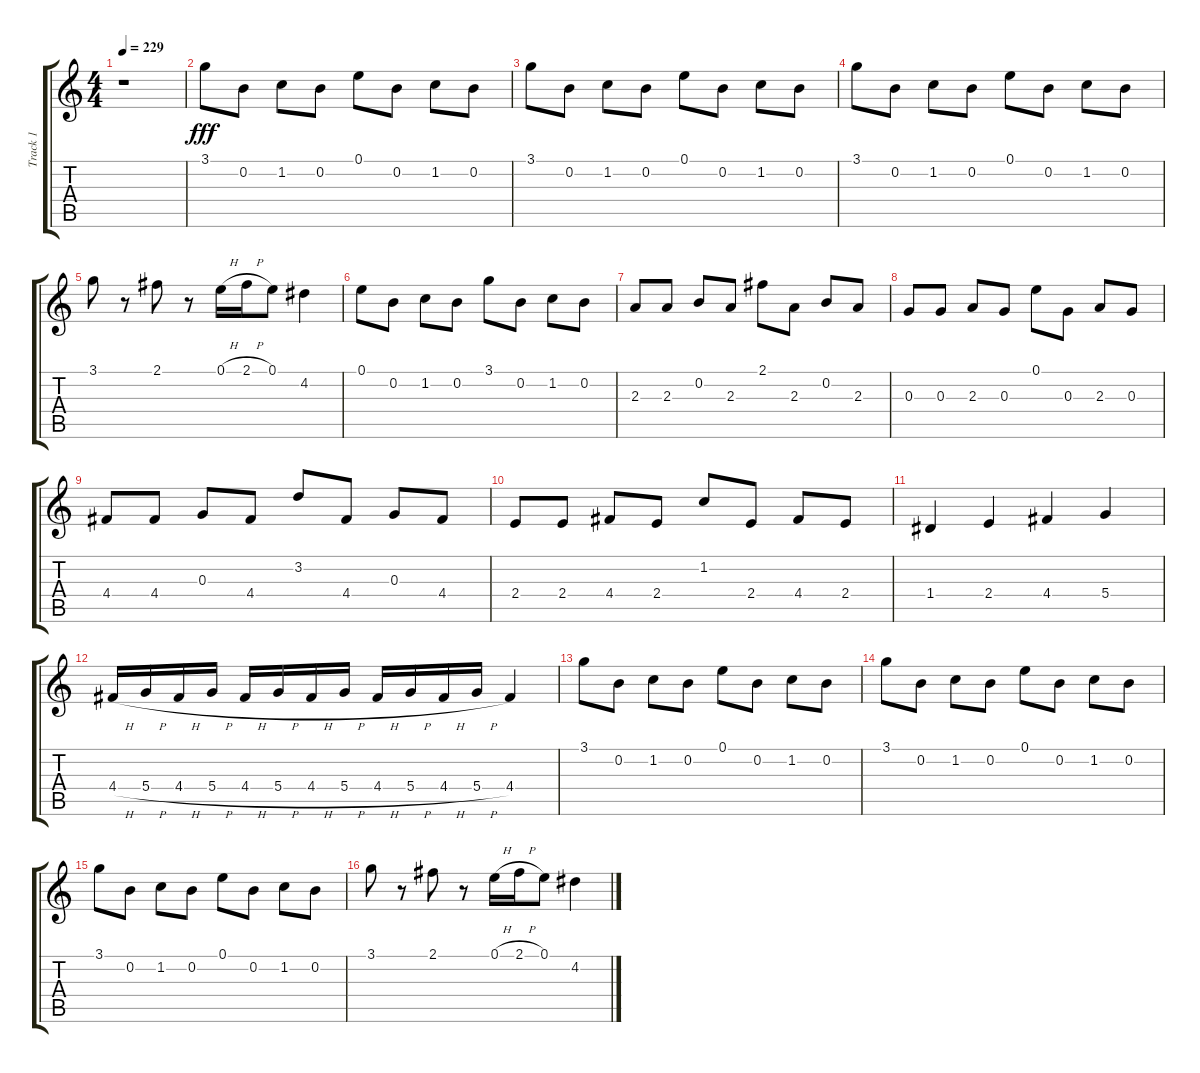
\track ("Track 1" "Track 1") {instrument acousticguitarnylon}
\staff {score tabs}
\tuning (E4 B3 G3 D3 A2 E2) {hide}
\ts (4 4)
\tempo 229
\clef g2
\ks c
r.1{dy fff instrument acousticguitarnylon} |
3.1.8 0.2.8 1.2.8 0.2.8 0.1.8 0.2.8 1.2.8 0.2.8 |
3.1.8 0.2.8 1.2.8 0.2.8 0.1.8 0.2.8 1.2.8 0.2.8 |
3.1.8 0.2.8 1.2.8 0.2.8 0.1.8 0.2.8 1.2.8 0.2.8 |
3.1.8 r.8 2.1.8 r.8 0.1{h}.16 2.1{h}.16 0.1.8 4.2.4 |
0.1.8 0.2.8 1.2.8 0.2.8 3.1.8 0.2.8 1.2.8 0.2.8 |
2.3.8 2.3.8 0.2.8 2.3.8 2.1.8 2.3.8 0.2.8 2.3.8 |
0.3.8 0.3.8 2.3.8 0.3.8 0.1.8 0.3.8 2.3.8 0.3.8 |
4.4.8 4.4.8 0.3.8 4.4.8 3.2.8 4.4.8 0.3.8 4.4.8 |
2.4.8 2.4.8 4.4.8 2.4.8 1.2.8 2.4.8 4.4.8 2.4.8 |
1.4.4 2.4.4 4.4.4 5.4.4 |
4.4{h}.16 5.4{h}.16 4.4{h}.16 5.4{h}.16 4.4{h}.16 5.4{h}.16 4.4{h}.16 5.4{h}.16 4.4{h}.16 5.4{h}.16 4.4{h}.16 5.4{h}.16 4.4.4 |
3.1.8 0.2.8 1.2.8 0.2.8 0.1.8 0.2.8 1.2.8 0.2.8 |
3.1.8 0.2.8 1.2.8 0.2.8 0.1.8 0.2.8 1.2.8 0.2.8 |
3.1.8 0.2.8 1.2.8 0.2.8 0.1.8 0.2.8 1.2.8 0.2.8 |
3.1.8 r.8 2.1.8 r.8 0.1{h}.16 2.1{h}.16 0.1.8 4.2.4
